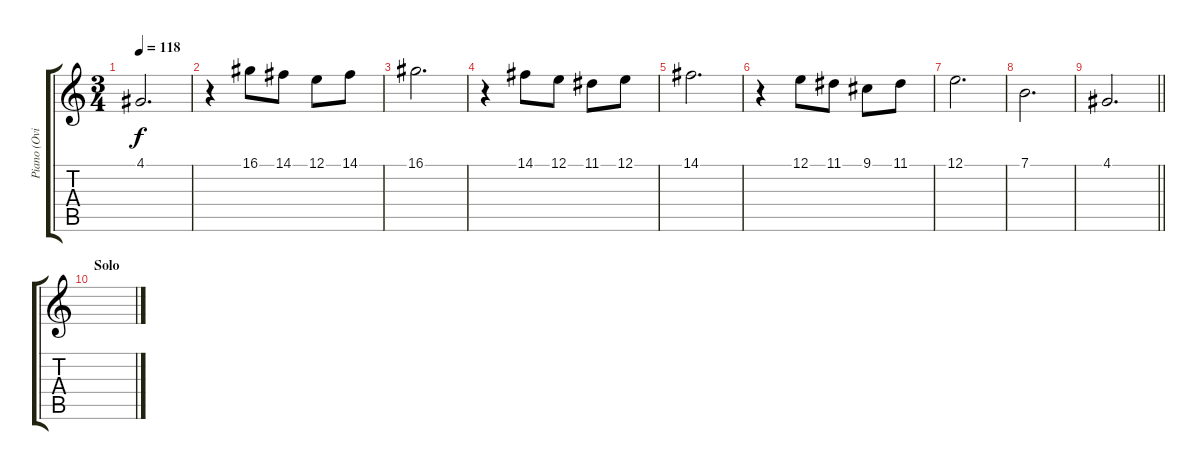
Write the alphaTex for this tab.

\track ("Piano (Ovie)" "Piano (Ovi") {instrument brightacousticpiano}
\staff {score tabs}
\tuning (E4 B3 G3 D3 A2 E2) {hide}
\ts (3 4)
\tempo 118
\clef g2
\ks c
4.1.2{d dy f} |
r.4 16.1.8 14.1.8 12.1.8 14.1.8 |
16.1.2{d} |
r.4 14.1.8 12.1.8 11.1.8 12.1.8 |
14.1.2{d} |
r.4 12.1.8 11.1.8 9.1.8 11.1.8 |
12.1.2{d} |
7.1.2{d} |
\barLineRight lightlight
4.1.2{d} |
\section ("" "Solo")
